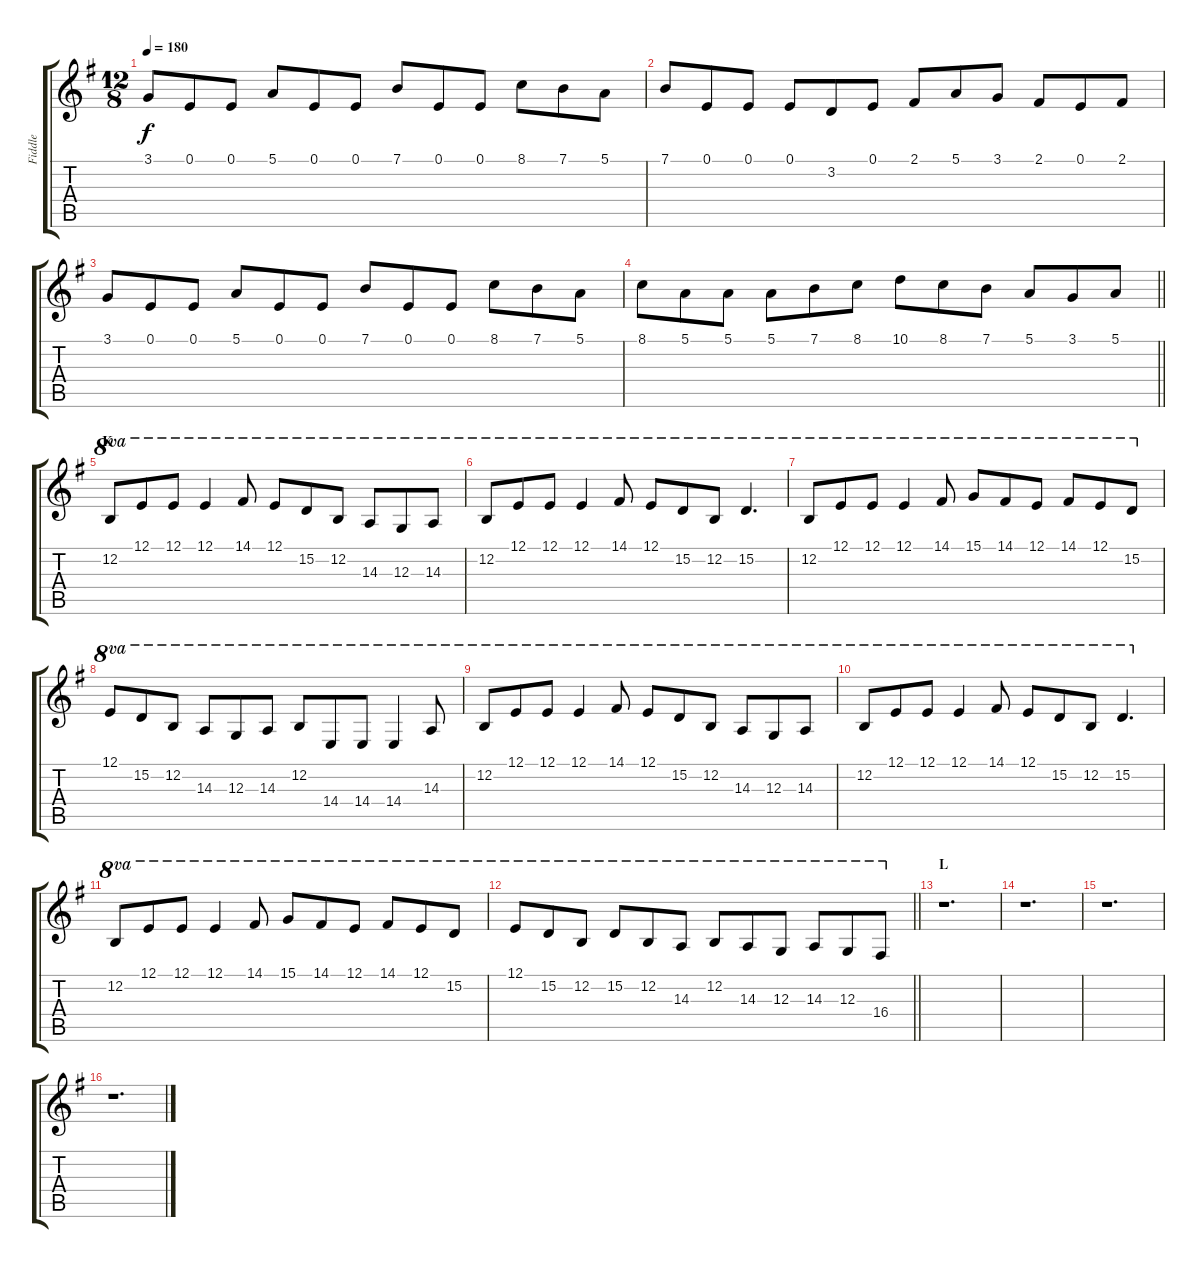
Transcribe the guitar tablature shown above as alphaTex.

\track ("Fiddle" "Fiddle") {instrument fiddle}
\staff {score tabs}
\tuning (E4 B3 G3 D3 A2 E2) {hide}
\ts (12 8)
\tempo 180
\clef g2
\ks g
3.1.8{dy f} 0.1.8 0.1.8 5.1.8 0.1.8 0.1.8 7.1.8 0.1.8 0.1.8 8.1.8 7.1.8 5.1.8 |
7.1.8 0.1.8 0.1.8 0.1.8 3.2.8 0.1.8 2.1.8 5.1.8 3.1.8 2.1.8 0.1.8 2.1.8 |
3.1.8 0.1.8 0.1.8 5.1.8 0.1.8 0.1.8 7.1.8 0.1.8 0.1.8 8.1.8 7.1.8 5.1.8 |
\barLineRight lightlight
8.1.8 5.1.8 5.1.8 5.1.8 7.1.8 8.1.8 10.1.8 8.1.8 7.1.8 5.1.8 3.1.8 5.1.8 |
\section ("" "K")
12.2.8{ot 8va} 12.1.8{ot 8va} 12.1.8{ot 8va} 12.1.4{ot 8va} 14.1.8{ot 8va} 12.1.8{ot 8va} 15.2.8{ot 8va} 12.2.8{ot 8va} 14.3.8{ot 8va} 12.3.8{ot 8va} 14.3.8{ot 8va} |
12.2.8{ot 8va} 12.1.8{ot 8va} 12.1.8{ot 8va} 12.1.4{ot 8va} 14.1.8{ot 8va} 12.1.8{ot 8va} 15.2.8{ot 8va} 12.2.8{ot 8va} 15.2.4{d ot 8va} |
12.2.8{ot 8va} 12.1.8{ot 8va} 12.1.8{ot 8va} 12.1.4{ot 8va} 14.1.8{ot 8va} 15.1.8{ot 8va} 14.1.8{ot 8va} 12.1.8{ot 8va} 14.1.8{ot 8va} 12.1.8{ot 8va} 15.2.8{ot 8va} |
12.1.8{ot 8va} 15.2.8{ot 8va} 12.2.8{ot 8va} 14.3.8{ot 8va} 12.3.8{ot 8va} 14.3.8{ot 8va} 12.2.8{ot 8va} 14.4.8{ot 8va} 14.4.8{ot 8va} 14.4.4{ot 8va} 14.3.8{ot 8va} |
12.2.8{ot 8va} 12.1.8{ot 8va} 12.1.8{ot 8va} 12.1.4{ot 8va} 14.1.8{ot 8va} 12.1.8{ot 8va} 15.2.8{ot 8va} 12.2.8{ot 8va} 14.3.8{ot 8va} 12.3.8{ot 8va} 14.3.8{ot 8va} |
12.2.8{ot 8va} 12.1.8{ot 8va} 12.1.8{ot 8va} 12.1.4{ot 8va} 14.1.8{ot 8va} 12.1.8{ot 8va} 15.2.8{ot 8va} 12.2.8{ot 8va} 15.2.4{d ot 8va} |
12.2.8{ot 8va} 12.1.8{ot 8va} 12.1.8{ot 8va} 12.1.4{ot 8va} 14.1.8{ot 8va} 15.1.8{ot 8va} 14.1.8{ot 8va} 12.1.8{ot 8va} 14.1.8{ot 8va} 12.1.8{ot 8va} 15.2.8{ot 8va} |
\barLineRight lightlight
12.1.8{ot 8va} 15.2.8{ot 8va} 12.2.8{ot 8va} 15.2.8{ot 8va} 12.2.8{ot 8va} 14.3.8{ot 8va} 12.2.8{ot 8va} 14.3.8{ot 8va} 12.3.8{ot 8va} 14.3.8{ot 8va} 12.3.8{ot 8va} 16.4.8{ot 8va} |
\section ("" "L")
r.1{d} |
r.1{d} |
r.1{d} |
r.1{d}
